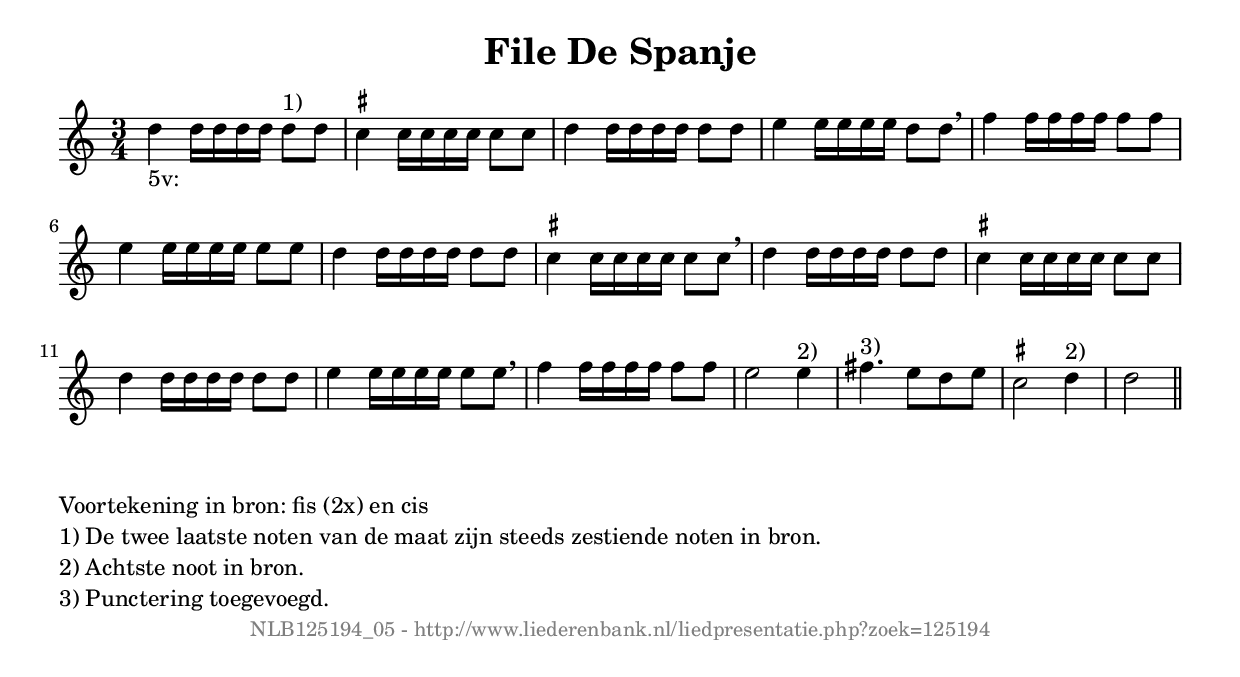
%
% produced by wce2krn 1.64 (7 June 2014)
%
\version"2.16"
#(append! paper-alist '(("long" . (cons (* 210 mm) (* 2000 mm)))))
#(set-default-paper-size "long")
sb = {\breathe}
mBreak = {\breathe }
bBreak = {\breathe }
x = {\once\override NoteHead #'style = #'cross }
gl=\glissando
itime={\override Staff.TimeSignature #'stencil = ##f }
ficta = {\once\set suggestAccidentals = ##t}
fine = {\once\override Score.RehearsalMark #'self-alignment-X = #1 \mark \markup {\italic{Fine}}}
dc = {\once\override Score.RehearsalMark #'self-alignment-X = #1 \mark \markup {\italic{D.C.}}}
dcf = {\once\override Score.RehearsalMark #'self-alignment-X = #1 \mark \markup {\italic{D.C. al Fine}}}
dcc = {\once\override Score.RehearsalMark #'self-alignment-X = #1 \mark \markup {\italic{D.C. al Coda}}}
ds = {\once\override Score.RehearsalMark #'self-alignment-X = #1 \mark \markup {\italic{D.S.}}}
dsf = {\once\override Score.RehearsalMark #'self-alignment-X = #1 \mark \markup {\italic{D.S. al Fine}}}
dsc = {\once\override Score.RehearsalMark #'self-alignment-X = #1 \mark \markup {\italic{D.S. al Coda}}}
pv = {\set Score.repeatCommands = #'((volta "1"))}
sv = {\set Score.repeatCommands = #'((volta "2"))}
tv = {\set Score.repeatCommands = #'((volta "3"))}
qv = {\set Score.repeatCommands = #'((volta "4"))}
xv = {\set Score.repeatCommands = #'((volta #f))}
\header{ tagline = ""
title = "File De Spanje"
}
\score {{
\key a \minor
\relative g'
{
\set melismaBusyProperties = #'()
\time 3/4
\tempo 4=120
\override Score.MetronomeMark #'transparent = ##t
\override Score.RehearsalMark #'break-visibility = #(vector #t #t #f)
d'4_"5v:" d16 d d d d8^"1)" d8 \ficta cis4 cis16 cis cis cis cis8 cis d4 d16 d d d d8 d e4 e16 e e e d8 d \mBreak \bar "|"
f4 f16 f f f f8 f e4 e16 e e e e8 e d4 d16 d d d d8 d \ficta cis4 cis16 cis cis cis cis8 cis \mBreak \bar "|"
d4 d16 d d d d8 d \ficta cis4 cis16 cis cis cis cis8 cis d4 d16 d d d d8 d e4 e16 e e e e8 e \mBreak \bar "|"
f4 f16 f f f f8 f e2 e4^"2)" fis4.^"3)" e8 d e \ficta cis2 d4^"2)" d2 \bar "||"
 }}
 \midi { }
 \layout {
            indent = 0.0\cm
}
}
\markup { \wordwrap-string #" 
Voortekening in bron: fis (2x) en cis

1) De twee laatste noten van de maat zijn steeds zestiende noten in bron.

2) Achtste noot in bron.

3) Punctering toegevoegd.
"}
\markup { \vspace #0 } \markup { \with-color #grey \fill-line { \center-column { \smaller "NLB125194_05 - http://www.liederenbank.nl/liedpresentatie.php?zoek=125194" } } }
